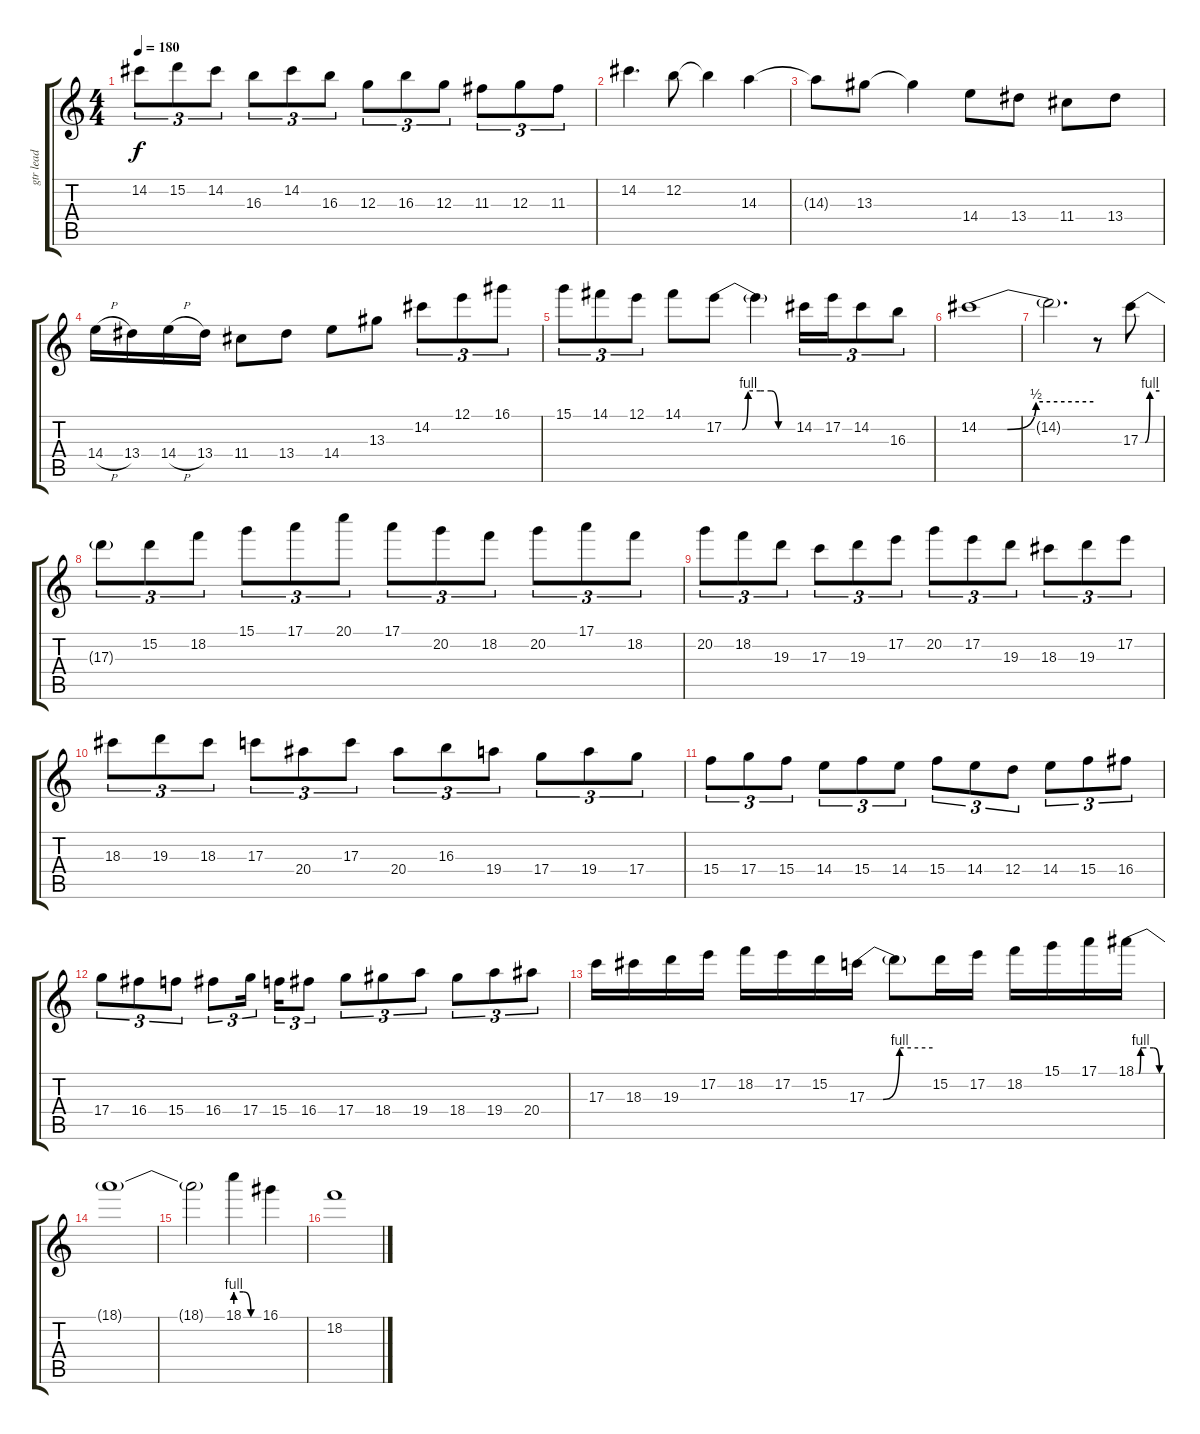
\track ("gtr lead" "gtr lead") {instrument distortionguitar}
\staff {score tabs}
\tuning (E4 B3 G3 D3 A2 E2) {hide}
\ts (4 4)
\tempo 180
\clef g2
\ks c
14.2.8{tu (3 2) dy f} 15.2.8{tu (3 2)} 14.2.8{tu (3 2)} 16.3.8{tu (3 2)} 14.2.8{tu (3 2)} 16.3.8{tu (3 2)} 12.3.8{tu (3 2)} 16.3.8{tu (3 2)} 12.3.8{tu (3 2)} 11.3.8{tu (3 2)} 12.3.8{tu (3 2)} 11.3.8{tu (3 2)} |
14.2.4{d} 12.2.8 12.2{t}.4 14.3.4 |
14.3{t}.8 13.3.8 13.3{t}.4 14.4.8 13.4.8 11.4.8 13.4.8 |
14.4{h}.16 13.4.16 14.4{h}.16 13.4.16 11.4.8 13.4.8 14.4.8 13.3.8 14.2.8{tu (3 2)} 12.1.8{tu (3 2)} 16.1.8{tu (3 2)} |
15.1.8{tu (3 2)} 14.1.8{tu (3 2)} 12.1.8{tu (3 2)} 14.1.8 17.2{be (custom 0 0 15 0 20 4 30 4 39 4 45 0 60 0)}.8 17.2{t}.4 14.2.16{tu (3 2)} 17.2.16{tu (3 2)} 14.2.8{tu (3 2)} 16.3.8{tu (3 2)} |
14.2{be (custom 0 0 15 0 30 2 60 2)}.1 |
14.2{t}.2{d} r.8 17.3{be (custom 0 0 15 0 30 4 60 4)}.8 |
17.3{t}.8{tu (3 2)} 15.2.8{tu (3 2)} 18.2.8{tu (3 2)} 15.1.8{tu (3 2)} 17.1.8{tu (3 2)} 20.1.8{tu (3 2)} 17.1.8{tu (3 2)} 20.2.8{tu (3 2)} 18.2.8{tu (3 2)} 20.2.8{tu (3 2)} 17.1.8{tu (3 2)} 18.2.8{tu (3 2)} |
20.2.8{tu (3 2)} 18.2.8{tu (3 2)} 19.3.8{tu (3 2)} 17.3.8{tu (3 2)} 19.3.8{tu (3 2)} 17.2.8{tu (3 2)} 20.2.8{tu (3 2)} 17.2.8{tu (3 2)} 19.3.8{tu (3 2)} 18.3.8{tu (3 2)} 19.3.8{tu (3 2)} 17.2.8{tu (3 2)} |
18.3.8{tu (3 2)} 19.3.8{tu (3 2)} 18.3.8{tu (3 2)} 17.3.8{tu (3 2)} 20.4.8{tu (3 2)} 17.3.8{tu (3 2)} 20.4.8{tu (3 2)} 16.3.8{tu (3 2)} 19.4.8{tu (3 2)} 17.4.8{tu (3 2)} 19.4.8{tu (3 2)} 17.4.8{tu (3 2)} |
15.4.8{tu (3 2)} 17.4.8{tu (3 2)} 15.4.8{tu (3 2)} 14.4.8{tu (3 2)} 15.4.8{tu (3 2)} 14.4.8{tu (3 2)} 15.4.8{tu (3 2)} 14.4.8{tu (3 2)} 12.4.8{tu (3 2)} 14.4.8{tu (3 2)} 15.4.8{tu (3 2)} 16.4.8{tu (3 2)} |
17.4.8{tu (3 2)} 16.4.8{tu (3 2)} 15.4.8{tu (3 2)} 16.4.8{tu (3 2)} 17.4.16{tu (3 2) beam splitsecondary} 15.4.16{tu (3 2)} 16.4.8{tu (3 2)} 17.4.8{tu (3 2)} 18.4.8{tu (3 2)} 19.4.8{tu (3 2)} 18.4.8{tu (3 2)} 19.4.8{tu (3 2)} 20.4.8{tu (3 2)} |
17.3.16 18.3.16 19.3.16 17.2.16 18.2.16 17.2.16 15.2.16 17.3{be (custom 0 0 15 0 30 4 60 4)}.16 17.3{t}.8 15.2.16 17.2.16 18.2.16 15.1.16 17.1.16 18.1{be (custom 0 0 7 0 12 4 17 4 45 4 60 0)}.16 |
18.1{t}.1 |
18.1{t}.2 18.1{be (custom 0 4 20 4 40 0 60 0)}.4 16.1.4 |
18.2.1
